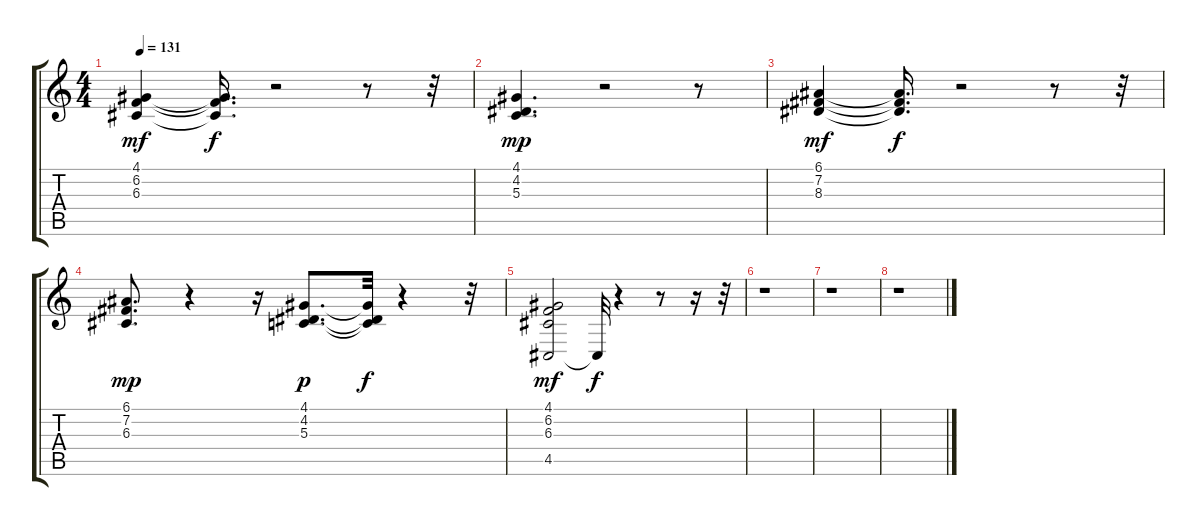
\track "" {instrument pad2warm}
\staff {score tabs}
\tuning (E4 B3 G3 D3 A2 E2) {hide}
\ts (4 4)
\tempo 131
\clef g2
\ks c
(4.1 6.2 6.3).4{dy mf} (4.1{t} 6.2{t} 6.3{t}).16{d dy f} r.2 r.8 r.32 |
(4.1 4.2 5.3).4{d dy mp} r.2 r.8 |
(6.1 7.2 8.3).4{dy mf} (6.1{t} 7.2{t} 8.3{t}).16{d dy f} r.2 r.8 r.32 |
(6.1 7.2 6.3).8{d dy mp} r.4 r.16 (4.1 4.2 5.3).8{d dy p} (4.1{t} 4.2{t} 5.3{t}).32{dy f} r.4 r.32 |
(4.1 6.2 6.3 4.5).2{dy mf} 4.5{t}.32{dy f} r.4 r.8 r.16 r.32 |
r.1 |
r.1 |
r.1
